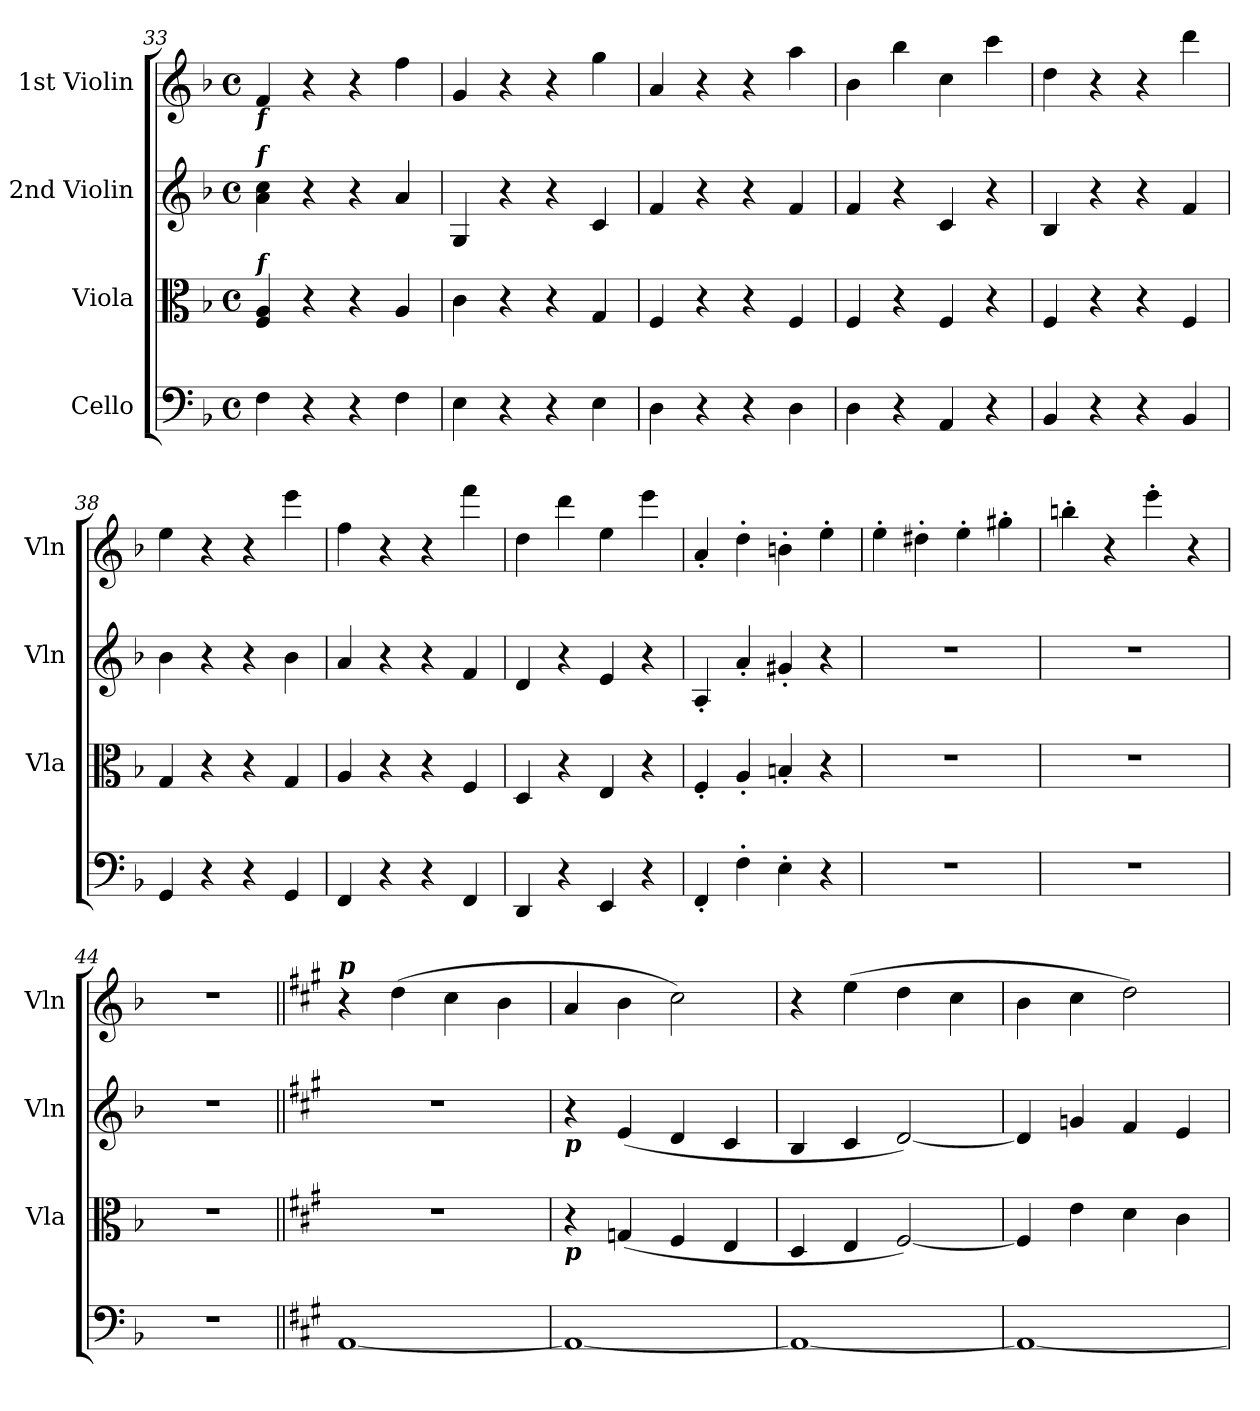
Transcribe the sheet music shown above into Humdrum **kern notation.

**kern	**kern	**kern	**kern
*part4	*part3	*part2	*part1
*staff4	*staff3	*staff2	*staff1
*I"Cello	*I"Viola	*I"2nd Violin	*I"1st Violin
*	*I'Vla	*I'Vln	*I'Vln
*clefF4	*clefC3	*clefG2	*clefG2
*k[b-]	*k[b-]	*k[b-]	*k[b-]
*F:	*F:	*F:	*F:
*M4/4	*M4/4	*M4/4	*M4/4
*met(c)	*met(c)	*met(c)	*met(c)
=33	=33	=33	=33
!	!	!	!LO:TX:b:Bi:t=f
!	!	!LO:TX:a:Bi:t=f	!
!	!LO:TX:a:Bi:t=f	!	!
4F	4F 4A	4a 4cc	4f
4r	4r	4r	4r
4r	4r	4r	4r
4F	4A	4a	4ff
=34	=34	=34	=34
4E	4c	4G	4g
4r	4r	4r	4r
4r	4r	4r	4r
4E	4G	4c	4gg
=35	=35	=35	=35
4D	4F	4f	4a
4r	4r	4r	4r
4r	4r	4r	4r
4D	4F	4f	4aa
=36	=36	=36	=36
4D	4F	4f	4b-
4r	4r	4r	4bb-
4AA	4F	4c	4cc
4r	4r	4r	4ccc
=37	=37	=37	=37
4BB-	4F	4B-	4dd
4r	4r	4r	4r
4r	4r	4r	4r
4BB-	4F	4f	4ddd
=38	=38	=38	=38
4GG	4G	4b-	4ee
4r	4r	4r	4r
4r	4r	4r	4r
4GG	4G	4b-	4eee
=39	=39	=39	=39
4FF	4A	4a	4ff
4r	4r	4r	4r
4r	4r	4r	4r
4FF	4F	4f	4fff
=40	=40	=40	=40
4DD	4D	4d	4dd
4r	4r	4r	4ddd
4EE	4E	4e	4ee
4r	4r	4r	4eee
=41	=41	=41	=41
4FF'	4F'	4A'	4a'
4F'	4A'	4a'	4dd'
4E'	4Bn'	4g#X'	4bn'
4r	4r	4r	4ee'
=42	=42	=42	=42
1r	1r	1r	4ee'
.	.	.	4dd#X'
.	.	.	4ee'
.	.	.	4gg#X'
=43	=43	=43	=43
1r	1r	1r	4bbn'
.	.	.	4r
.	.	.	4eee'
.	.	.	4r
=44	=44	=44	=44
1r	1r	1r	1r
=45||	=45||	=45||	=45||
*k[f#c#g#]	*k[f#c#g#]	*k[f#c#g#]	*k[f#c#g#]
*A:	*A:	*A:	*A:
!	!	!	!LO:TX:a:Bi:t=p
[1AA	1r	1r	4r
.	.	.	(4dd
.	.	.	4cc#
.	.	.	4b
=46	=46	=46	=46
!	!	!LO:TX:b:Bi:t=p	!
!	!LO:TX:b:Bi:t=p	!	!
1AA_	4r	4r	4a
.	(4Gn	(4e	4b
.	4F#	4d	2cc#)
.	4E	4c#	.
=47	=47	=47	=47
1AA_	4D	4B	4r
.	4E	4c#	(4ee
.	[2F#)	[2d)	4dd
.	.	.	4cc#
=48	=48	=48	=48
1AA_	4F#]	4d]	4b
.	4e	4gn	4cc#
.	4d	4f#	2dd)
.	4c#	4e	.
=	=	=	=
*-	*-	*-	*-
